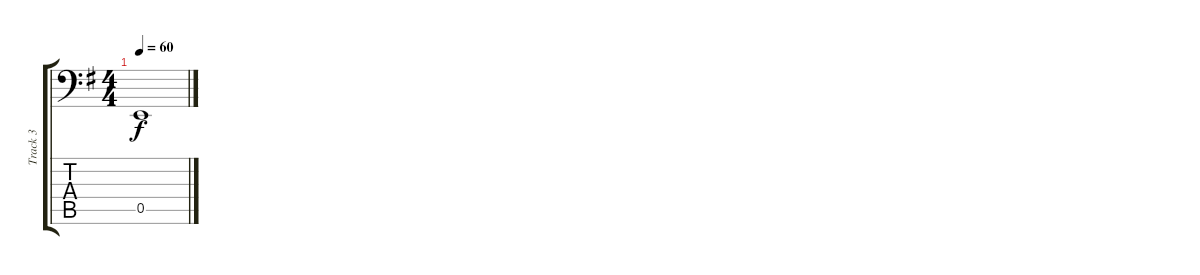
\track ("Track 3" "Track 3") {instrument electricbassfinger}
\staff {score tabs}
\tuning (B2 G2 D2 A1 E1 B0) {hide}
\ts (4 4)
\tempo 60
\clef f4
\ks g
0.5{t}.1{dy f}
